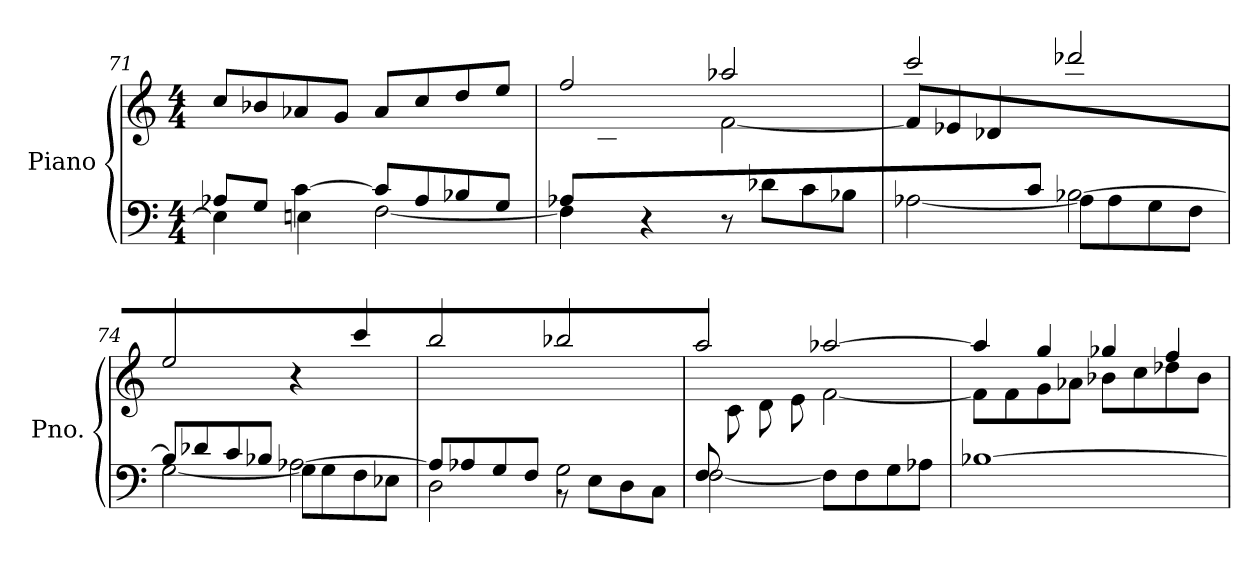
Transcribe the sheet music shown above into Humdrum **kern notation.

**kern	**kern
*part1	*part1
*staff2	*staff1
*I"Piano	*
*I'Pno.	*
*clefF4	*clefG2
*k[]	*k[]
*M4/4	*M4/4
=71	=71
*^	*
8A-X/L	4E-\]	8cc/L
8G/J	.	8b-X/
[4c\	4En\	8a-X/
.	.	8g/J
8c/L]	[<2F\	8a-/L
8A-/	.	8cc/
8B-X/	.	8dd/
8G/J	.	8ee/J
=72	=72	=72
*	*	*^
8A-X/L	4F\]	2ff/	8ryy
2..ryy	.	.	8c\
.	4r	.	8d\
.	.	.	8e\J
.	8r	2aa-X/	[2f\
.	8d-X\L	.	.
.	8c\	.	.
.	8B-X\J	.	.
=73	=73	=73	=73
4.ryy	[<2A-X\	2ccc/	8f\L]
.	.	.	8e-X\
.	.	.	8d-X\
8c/J	.	.	2ryy
[2B-X\	8A-\L]	2ddd-X/	.
.	8A-\	.	.
.	8G\	.	.
.	8F\J	.	8ryy
*	*	*v	*v
=74	=74	=74
8B-/L]	[<2G\	2ee/
8d-X/	.	.
8c/	.	.
8B-X/J	.	.
[2A-X\	8G\L]	4r
.	8G\	.
.	8F\	4ccc/
.	8E-X\J	.
=75	=75	=75
8A-/L]	2D\	2bb/
8A-X/	.	.
8G/	.	.
8F/J	.	.
2G\	8r	2bb-X/
.	8E\L	.
.	8D\	.
.	8C\J	.
=76	=76	=76
*	*	*^
8F/L	[<2F\	2aa/	8ryy
2..ryy	.	.	8c\
.	.	.	8d\
.	.	.	8e\J
.	8F\L]	[2aa-X/	[2f\
.	8F\	.	.
.	8G\	.	.
.	8A-X\J	.	.
*v	*v	*	*
=77	=77	=77
[1B-X	4aa-/]	8f\L]
.	.	8f\
.	4gg/	8g\
.	.	8a-X\J
.	4gg-X/	8b-X\L
.	.	8cc\
.	4ff/	8dd-X\
.	.	8b-\J
*	*v	*v
=	=
*-	*-
